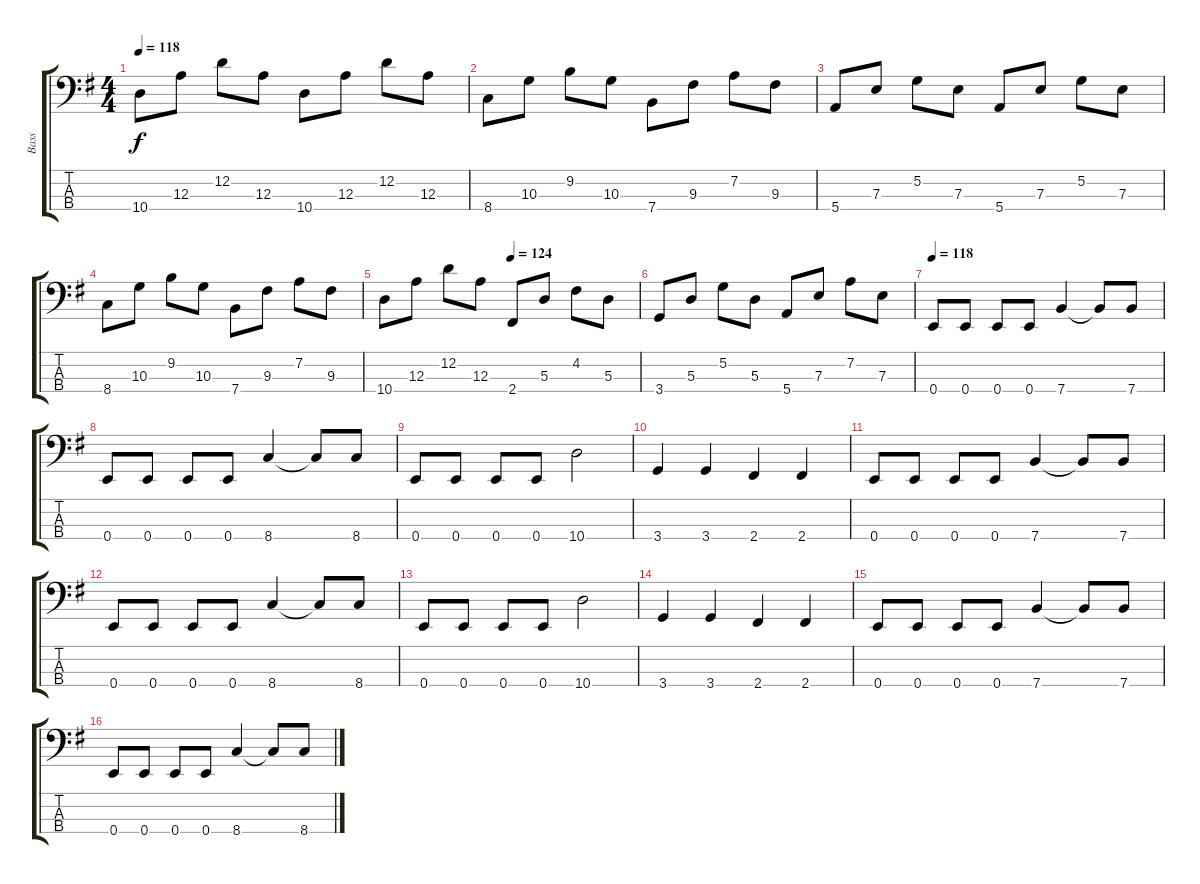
\track ("Bass" "Bass") {instrument electricbassfinger}
\staff {score tabs}
\tuning (G2 D2 A1 E1) {hide}
\ts (4 4)
\tempo 118
\clef f4
\ks eminor
10.4.8{dy f} 12.3.8 12.2.8 12.3.8 10.4.8 12.3.8 12.2.8 12.3.8 |
8.4.8 10.3.8 9.2.8 10.3.8 7.4.8 9.3.8 7.2.8 9.3.8 |
5.4.8 7.3.8 5.2.8 7.3.8 5.4.8 7.3.8 5.2.8 7.3.8 |
8.4.8 10.3.8 9.2.8 10.3.8 7.4.8 9.3.8 7.2.8 9.3.8 |
\tempo (124 0.5)
10.4.8 12.3.8 12.2.8 12.3.8 2.4.8 5.3.8 4.2.8 5.3.8 |
3.4.8 5.3.8 5.2.8 5.3.8 5.4.8 7.3.8 7.2.8 7.3.8 |
\tempo 118
0.4.8 0.4.8 0.4.8 0.4.8 7.4.4 7.4{t}.8 7.4.8 |
0.4.8 0.4.8 0.4.8 0.4.8 8.4.4 8.4{t}.8 8.4.8 |
0.4.8 0.4.8 0.4.8 0.4.8 10.4.2 |
3.4.4 3.4.4 2.4.4 2.4.4 |
0.4.8 0.4.8 0.4.8 0.4.8 7.4.4 7.4{t}.8 7.4.8 |
0.4.8 0.4.8 0.4.8 0.4.8 8.4.4 8.4{t}.8 8.4.8 |
0.4.8 0.4.8 0.4.8 0.4.8 10.4.2 |
3.4.4 3.4.4 2.4.4 2.4.4 |
0.4.8 0.4.8 0.4.8 0.4.8 7.4.4 7.4{t}.8 7.4.8 |
0.4.8 0.4.8 0.4.8 0.4.8 8.4.4 8.4{t}.8 8.4.8
